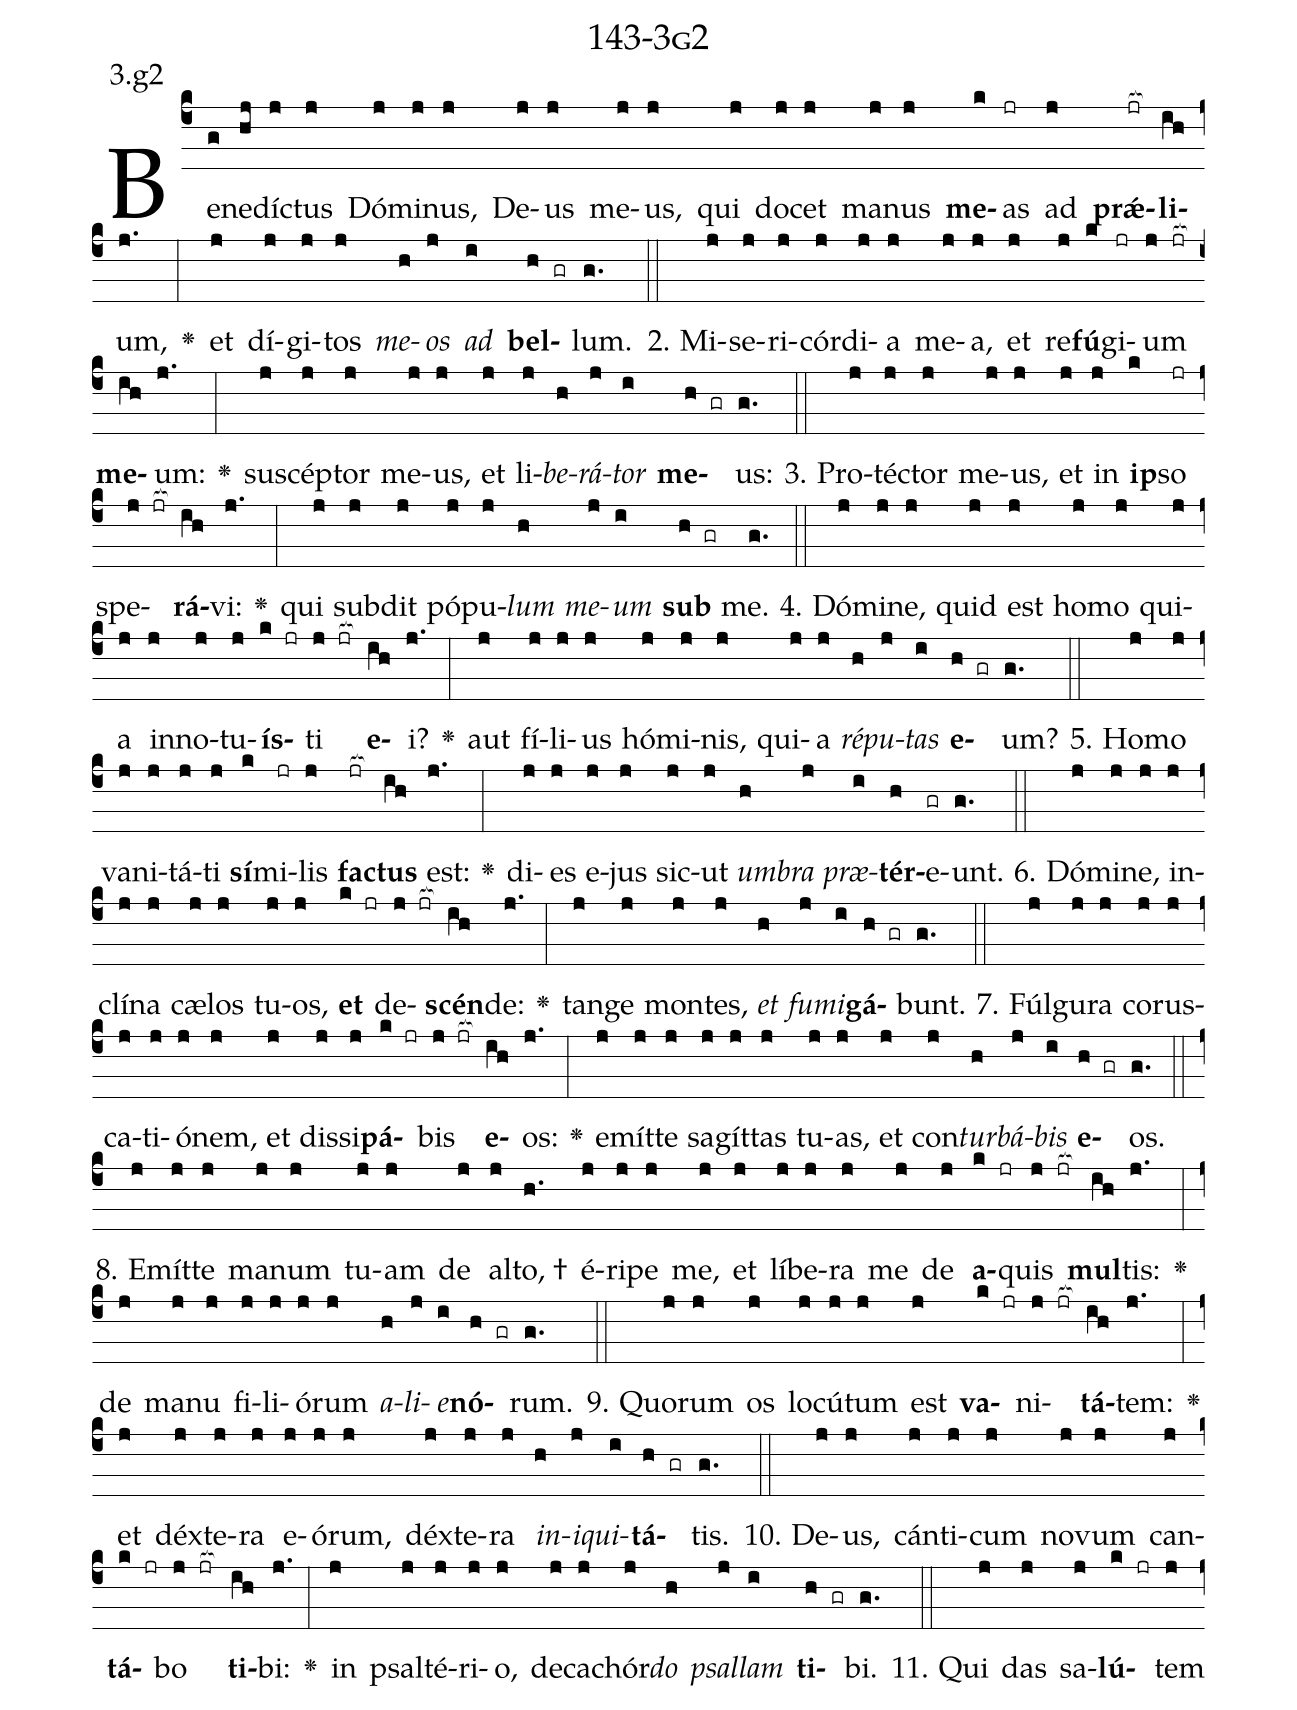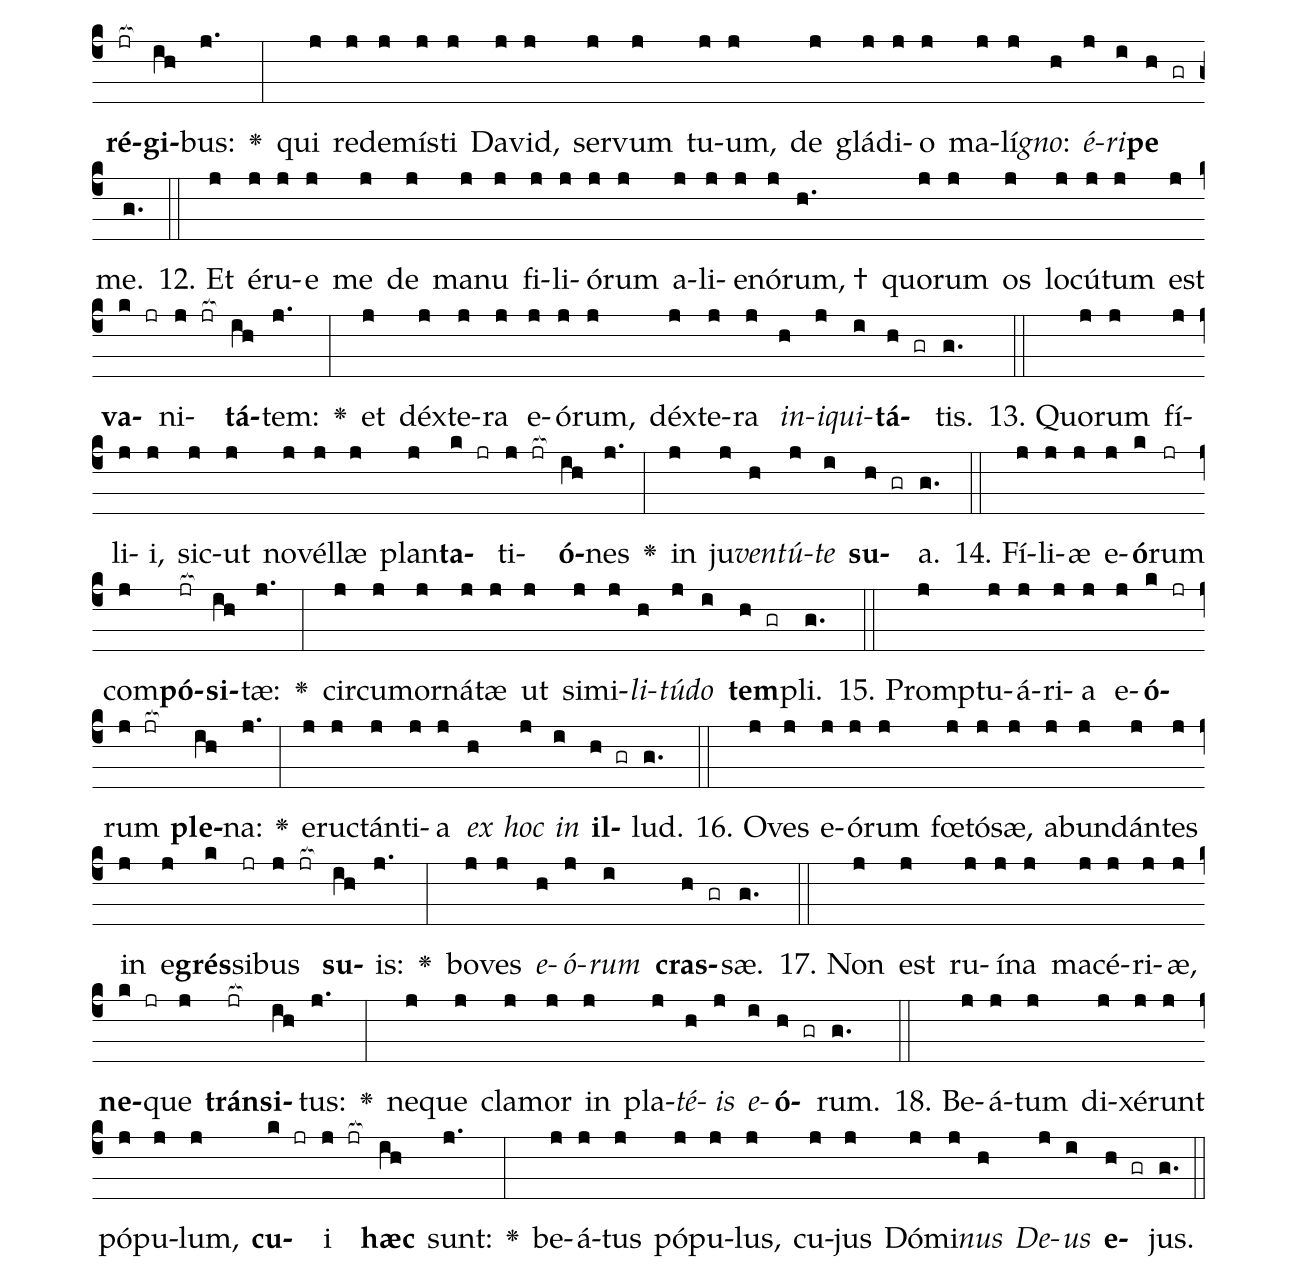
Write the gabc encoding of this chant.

name: 143-3g2;
annotation: 3.g2;
%%
(c4)Be(g)ne(hj)díc(j)tus(j) Dó(j)mi(j)nus,(j) De(j)us(j) me(j)us,(j) qui(j) do(j)cet(j) ma(j)nus(j) <b>me</b>(k)as(jr) ad(j) <b>prǽ</b>(jr[ocb:1{])<b>li</b>(ih[ocb:0}])um,(j.) <v>\greheightstar</v>(:) et(j) dí(j)gi(j)tos(j) <i>me</i>(h)<i>os</i>(j) <i>ad</i>(i) <b>bel</b>(h gr)lum.(g.) (::)
2. Mi(j)se(j)ri(j)cór(j)di(j)a(j) me(j)a,(j) et(j) re(j)<b>fú</b>(k)gi(jr)um(j jr[ocb:1{]) <b>me</b>(ih[ocb:0}])um:(j.) <v>\greheightstar</v>(:) su(j)scép(j)tor(j) me(j)us,(j) et(j) li(j)<i>be</i>(h)<i>rá</i>(j)<i>tor</i>(i) <b>me</b>(h gr)us:(g.) (::)
3. Pro(j)téc(j)tor(j) me(j)us,(j) et(j) in(j) <b>ip</b>(k)so(jr) spe(j jr[ocb:1{])<b>rá</b>(ih[ocb:0}])vi:(j.) <v>\greheightstar</v>(:) qui(j) sub(j)dit(j) pó(j)pu(j)<i>lum</i>(h) <i>me</i>(j)<i>um</i>(i) <b>sub</b>(h gr) me.(g.) (::)
4. Dó(j)mi(j)ne,(j) quid(j) est(j) ho(j)mo(j) qui(j)a(j) in(j)no(j)tu(j)<b>ís</b>(k jr)ti(j jr[ocb:1{]) <b>e</b>(ih[ocb:0}])i?(j.) <v>\greheightstar</v>(:) aut(j) fí(j)li(j)us(j) hó(j)mi(j)nis,(j) qui(j)a(j) <i>ré</i>(h)<i>pu</i>(j)<i>tas</i>(i) <b>e</b>(h gr)um?(g.) (::)
5. Ho(j)mo(j) va(j)ni(j)tá(j)ti(j) <b>sí</b>(k)mi(jr)lis(j) <b>fac</b>(jr[ocb:1{])<b>tus</b>(ih[ocb:0}]) est:(j.) <v>\greheightstar</v>(:) di(j)es(j) e(j)jus(j) sic(j)ut(j) <i>um</i>(h)<i>bra</i>(j) <i>præ</i>(i)<b>tér</b>(h)e(gr)unt.(g.) (::)
6. Dó(j)mi(j)ne,(j) in(j)clí(j)na(j) cæ(j)los(j) tu(j)os,(j) <b>et</b>(k jr) de(j jr[ocb:1{])<b>scén</b>(ih[ocb:0}])de:(j.) <v>\greheightstar</v>(:) tan(j)ge(j) mon(j)tes,(j) <i>et</i>(h) <i>fu</i>(j)<i>mi</i>(i)<b>gá</b>(h gr)bunt.(g.) (::)
7. Fúl(j)gu(j)ra(j) co(j)rus(j)ca(j)ti(j)ó(j)nem,(j) et(j) dis(j)si(j)<b>pá</b>(k jr)bis(j jr[ocb:1{]) <b>e</b>(ih[ocb:0}])os:(j.) <v>\greheightstar</v>(:) e(j)mít(j)te(j) sa(j)gít(j)tas(j) tu(j)as,(j) et(j) con(j)<i>tur</i>(h)<i>bá</i>(j)<i>bis</i>(i) <b>e</b>(h gr)os.(g.) (::)
8. E(j)mít(j)te(j) ma(j)num(j) tu(j)am(j) de(j) al(j)to, †(h.) é(j)ri(j)pe(j) me,(j) et(j) lí(j)be(j)ra(j) me(j) de(j) <b>a</b>(k jr)quis(j jr[ocb:1{]) <b>mul</b>(ih[ocb:0}])tis:(j.) <v>\greheightstar</v>(:) de(j) ma(j)nu(j) fi(j)li(j)ó(j)rum(j) <i>a</i>(h)<i>li</i>(j)<i>e</i>(i)<b>nó</b>(h gr)rum.(g.) (::)
9. Quo(j)rum(j) os(j) lo(j)cú(j)tum(j) est(j) <b>va</b>(k jr)ni(j jr[ocb:1{])<b>tá</b>(ih[ocb:0}])tem:(j.) <v>\greheightstar</v>(:) et(j) déx(j)te(j)ra(j) e(j)ó(j)rum,(j) déx(j)te(j)ra(j) <i>in</i>(h)<i>i</i>(j)<i>qui</i>(i)<b>tá</b>(h gr)tis.(g.) (::)
10. De(j)us,(j) cán(j)ti(j)cum(j) no(j)vum(j) can(j)<b>tá</b>(k jr)bo(j jr[ocb:1{]) <b>ti</b>(ih[ocb:0}])bi:(j.) <v>\greheightstar</v>(:) in(j) psal(j)té(j)ri(j)o,(j) de(j)ca(j)chór(j)<i>do</i>(h) <i>psal</i>(j)<i>lam</i>(i) <b>ti</b>(h gr)bi.(g.) (::)
11. Qui(j) das(j) sa(j)<b>lú</b>(k jr)tem(j) <b>ré</b>(jr[ocb:1{])<b>gi</b>(ih[ocb:0}])bus:(j.) <v>\greheightstar</v>(:) qui(j) red(j)e(j)mís(j)ti(j) Da(j)vid,(j) ser(j)vum(j) tu(j)um,(j) de(j) glá(j)di(j)o(j) ma(j)lí(j)<i>gno</i>:(h) <i>é</i>(j)<i>ri</i>(i)<b>pe</b>(h gr) me.(g.) (::)
12. Et(j) é(j)ru(j)e(j) me(j) de(j) ma(j)nu(j) fi(j)li(j)ó(j)rum(j) a(j)li(j)e(j)nó(j)rum, †(h.) quo(j)rum(j) os(j) lo(j)cú(j)tum(j) est(j) <b>va</b>(k jr)ni(j jr[ocb:1{])<b>tá</b>(ih[ocb:0}])tem:(j.) <v>\greheightstar</v>(:) et(j) déx(j)te(j)ra(j) e(j)ó(j)rum,(j) déx(j)te(j)ra(j) <i>in</i>(h)<i>i</i>(j)<i>qui</i>(i)<b>tá</b>(h gr)tis.(g.) (::)
13. Quo(j)rum(j) fí(j)li(j)i,(j) sic(j)ut(j) no(j)vél(j)læ(j) plan(j)<b>ta</b>(k jr)ti(j jr[ocb:1{])<b>ó</b>(ih[ocb:0}])nes(j.) <v>\greheightstar</v>(:) in(j) ju(j)<i>ven</i>(h)<i>tú</i>(j)<i>te</i>(i) <b>su</b>(h gr)a.(g.) (::)
14. Fí(j)li(j)æ(j) e(j)<b>ó</b>(k)rum(jr) com(j)<b>pó</b>(jr[ocb:1{])<b>si</b>(ih[ocb:0}])tæ:(j.) <v>\greheightstar</v>(:) cir(j)cum(j)or(j)ná(j)tæ(j) ut(j) si(j)mi(j)<i>li</i>(h)<i>tú</i>(j)<i>do</i>(i) <b>tem</b>(h gr)pli.(g.) (::)
15. Promp(j)tu(j)á(j)ri(j)a(j) e(j)<b>ó</b>(k jr)rum(j jr[ocb:1{]) <b>ple</b>(ih[ocb:0}])na:(j.) <v>\greheightstar</v>(:) e(j)ruc(j)tán(j)ti(j)a(j) <i>ex</i>(h) <i>hoc</i>(j) <i>in</i>(i) <b>il</b>(h gr)lud.(g.) (::)
16. O(j)ves(j) e(j)ó(j)rum(j) fœ(j)tó(j)sæ,(j) ab(j)un(j)dán(j)tes(j) in(j) e(j)<b>grés</b>(k)si(jr)bus(j jr[ocb:1{]) <b>su</b>(ih[ocb:0}])is:(j.) <v>\greheightstar</v>(:) bo(j)ves(j) <i>e</i>(h)<i>ó</i>(j)<i>rum</i>(i) <b>cras</b>(h gr)sæ.(g.) (::)
17. Non(j) est(j) ru(j)í(j)na(j) ma(j)cé(j)ri(j)æ,(j) <b>ne</b>(k jr)que(j) <b>tráns</b>(jr[ocb:1{])<b>i</b>(ih[ocb:0}])tus:(j.) <v>\greheightstar</v>(:) ne(j)que(j) cla(j)mor(j) in(j) pla(j)<i>té</i>(h)<i>is</i>(j) <i>e</i>(i)<b>ó</b>(h gr)rum.(g.) (::)
18. Be(j)á(j)tum(j) di(j)xé(j)runt(j) pó(j)pu(j)lum,(j) <b>cu</b>(k jr)i(j jr[ocb:1{]) <b>hæc</b>(ih[ocb:0}]) sunt:(j.) <v>\greheightstar</v>(:) be(j)á(j)tus(j) pó(j)pu(j)lus,(j) cu(j)jus(j) Dó(j)mi(j)<i>nus</i>(h) <i>De</i>(j)<i>us</i>(i) <b>e</b>(h gr)jus.(g.) (::)
